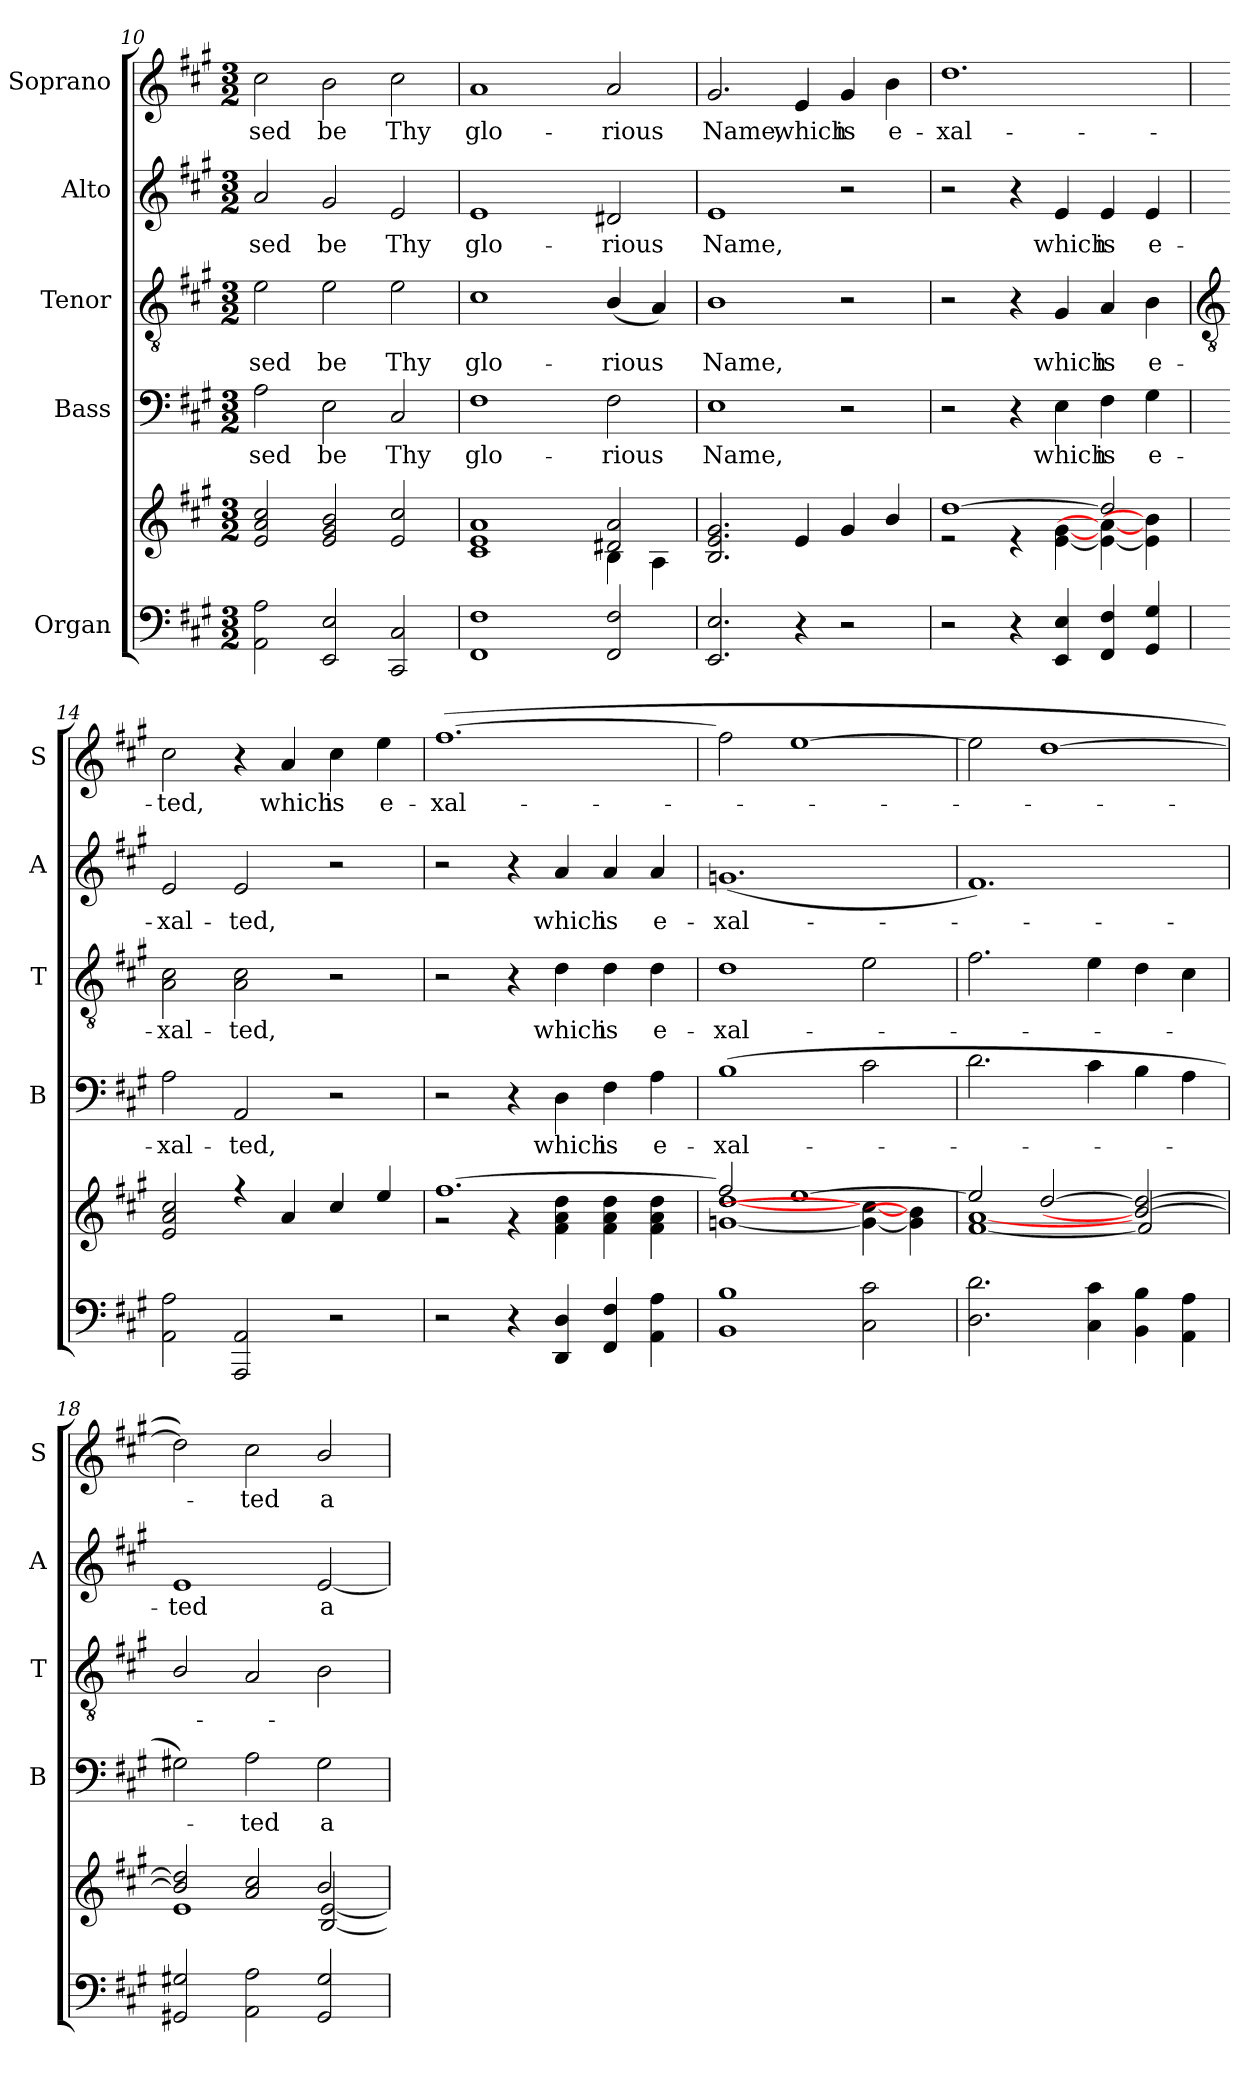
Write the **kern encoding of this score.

**kern	**kern	**kern	**text	**kern	**text	**kern	**text	**kern	**text
*part5	*part5	*part4	*part4	*part3	*part3	*part2	*part2	*part1	*part1
*staff6	*staff5	*staff4	*staff4	*staff3	*staff3	*staff2	*staff2	*staff1	*staff1
*I"Organ	*	*I"Bass	*	*I"Tenor	*	*I"Alto	*	*I"Soprano	*
*	*	*I'B	*	*I'T	*	*I'A	*	*I'S	*
*clefF4	*clefG2	*clefF4	*	*clefGv2	*	*clefG2	*	*clefG2	*
*k[f#c#g#]	*k[f#c#g#]	*k[f#c#g#]	*	*k[f#c#g#]	*	*k[f#c#g#]	*	*k[f#c#g#]	*
*A:	*A:	*A:	*	*A:	*	*A:	*	*A:	*
*M3/2	*M3/2	*M3/2	*	*M3/2	*	*M3/2	*	*M3/2	*
=10	=10	=10	=10	=10	=10	=10	=10	=10	=10
*	*^	*	*	*	*	*	*	*	*
!	!	!LO:N:vis=1	!	!LO:LY:b	!	!LO:LY:b	!	!LO:LY:b	!	!LO:LY:b
2AA 2A	2e 2a 2cc#	1.ryy	2A	-sed	2e	-sed	2a	sed	2cc#	-sed
!	!	!	!	!LO:LY:b	!	!LO:LY:b	!	!LO:LY:b	!	!LO:LY:b
2EE 2E	2e 2g# 2b	.	2E	be	2e	be	2g#	be	2b	be
!	!	!	!	!LO:LY:b	!	!LO:LY:b	!	!LO:LY:b	!	!LO:LY:b
2CC# 2C#	2e 2cc#	.	2C#	Thy	2e	Thy	2e	Thy	2cc#	Thy
=11	=11	=11	=11	=11	=11	=11	=11	=11	=11	=11
!	!	!	!	!LO:LY:b	!	!LO:LY:b	!	!LO:LY:b	!	!LO:LY:b
1FF# 1F#	1c# 1e 1a	2ryy	1F#	glo-	1c#	glo-	1e	glo-	1a	glo-
.	.	2ryy	.	.	.	.	.	.	.	.
!	!	!	!	!LO:LY:b	!	!LO:LY:b	!	!LO:LY:b	!	!LO:LY:b
2FF# 2F#	2d#X 2a	4B\	2F#	-rious	(<4B/	-rious	2d#X	-rious	2a	-rious
.	.	4A\	.	.	4A)	.	.	.	.	.
=12	=12	=12	=12	=12	=12	=12	=12	=12	=12	=12
!	!	!LO:N:vis=1	!	!LO:LY:b	!	!LO:LY:b	!	!LO:LY:b	!	!LO:LY:b
2.EE 2.E	2.B 2.e 2.g#	1.ryy	1E	Name,	1B	Name,	1e	Name,	2.g#	Name,
!	!	!	!	!	!	!	!	!	!	!LO:LY:b
4r	4e	.	.	.	.	.	.	.	4e	which
!	!	!	!	!	!	!	!	!	!	!LO:LY:b
2r	4g#	.	2r	.	2r	.	2r	.	4g#	is
!	!	!	!	!	!	!	!	!	!	!LO:LY:b
.	4b	.	.	.	.	.	.	.	4b	e-
=13	=13	=13	=13	=13	=13	=13	=13	=13	=13	=13
!	!	!	!	!	!	!	!	!	!	!LO:LY:b
2r	[1dd	2r	2r	.	2r	.	2r	.	1.dd	-xal-
4r	.	4r	4r	.	4r	.	4r	.	.	.
!	!	!	!	!LO:LY:b	!	!LO:LY:b	!	!LO:LY:b	!	!
4EE 4E	.	[4e\ [4g#\	4E	which	4G#	which	4e	which	.	.
!	!	!	!	!LO:LY:b	!	!LO:LY:b	!	!LO:LY:b	!	!
4FF# 4F#	2dd/]	4e\_ 4a\_	4F#	is	4A	is	4e	is	.	.
!	!	!	!	!LO:LY:b	!	!LO:LY:b	!	!LO:LY:b	!	!
4GG# 4G#	.	4e\] 4b\]	4G#	e-	4B	e-	4e	e-	.	.
!!LO:LB:g=z
=14	=14	=14	=14	=14	=14	=14	=14	=14	=14	=14
*	*	*	*	*	*clefGv2	*	*	*	*	*
!	!	!LO:N:vis=1	!	!LO:LY:b	!	!LO:LY:b	!	!LO:LY:b	!	!LO:LY:b
2AA 2A	2e 2a 2cc#	1.ryy	2A	-xal-	2A 2c#	-xal-	2e	-xal-	2cc#	-ted,
!	!	!	!	!LO:LY:b	!	!LO:LY:b	!	!LO:LY:b	!	!
2AAA 2AA	4r	.	2AA	-ted,	2A 2c#	-ted,	2e	-ted,	4r	.
!	!	!	!	!	!	!	!	!	!	!LO:LY:b
.	4a	.	.	.	.	.	.	.	4a	which
!	!	!	!	!	!	!	!	!	!	!LO:LY:b
2r	4cc#	.	2r	.	2r	.	2r	.	4cc#	is
!	!	!	!	!	!	!	!	!	!	!LO:LY:b
.	4ee	.	.	.	.	.	.	.	4ee	e-
=15	=15	=15	=15	=15	=15	=15	=15	=15	=15	=15
!	!	!	!	!	!	!	!	!	!	!LO:LY:b
2r	[1.ff#	2r	2r	.	2r	.	2r	.	(>[1.ff#	-xal-
4r	.	4r	4r	.	4r	.	4r	.	.	.
!	!	!	!	!LO:LY:b	!	!LO:LY:b	!	!LO:LY:b	!	!
4DD 4D	.	4f#\ 4a\ 4dd\	4D	which	4d	which	4a	which	.	.
!	!	!	!	!LO:LY:b	!	!LO:LY:b	!	!LO:LY:b	!	!
4FF# 4F#	.	4f#\ 4a\ 4dd\	4F#	is	4d	is	4a	is	.	.
!	!	!	!	!LO:LY:b	!	!LO:LY:b	!	!LO:LY:b	!	!
4AA 4A	.	4f#\ 4a\ 4dd\	4A	e-	4d	e-	4a	e-	.	.
=16	=16	=16	=16	=16	=16	=16	=16	=16	=16	=16
!	!	!	!	!LO:LY:b	!	!LO:LY:b	!	!LO:LY:b	!	!
1BB 1B	2ff#/]	[1gn\ [1dd\	(>1B	-xal-	1d	-xal-	(<1.gn	-xal-	2ff#]	.
.	[1ee	.	.	.	.	.	.	.	[1ee	.
2C# 2c#	.	4g\_ 4cc#\_	2c#	.	2e	.	.	.	.	.
.	.	4g\] 4b\]	.	.	.	.	.	.	.	.
=17	=17	=17	=17	=17	=17	=17	=17	=17	=17	=17
2.D 2.d	2ee/]	[1f#\ [1a\	2.d	.	2.f#	.	1.f#)	.	2ee]	.
.	[2dd/	.	.	.	.	.	.	.	[1dd	.
4C# 4c#	.	.	4c#	.	4e	.	.	.	.	.
4BB 4B	2b/_ 2dd/_	2f#/]	4B	.	4d	.	.	.	.	.
4AA 4A	.	.	4A	.	4c#	.	.	.	.	.
=18	=18	=18	=18	=18	=18	=18	=18	=18	=18	=18
!	!	!	!	!	!	!	!	!LO:LY:b	!	!
2GG#X 2G#X	2b/] 2dd/]	1e\	2G#X)	.	2B/	.	1e	ted	2dd])	.
!	!	!	!	!LO:LY:b	!	!	!	!	!	!LO:LY:b
2AA 2A	2a/ 2cc#/	.	2A	ted	2A/	.	.	.	2cc#	ted
!	!	!	!	!LO:LY:b	!	!	!	!LO:LY:b	!	!LO:LY:b
2GG# 2G#	2b/	[2B/ [2e/	2G#	a-	2B	.	[2e	a-	2b/	a-
*	*v	*v	*	*	*	*	*	*	*	*
=	=	=	=	=	=	=	=	=	=
*-	*-	*-	*-	*-	*-	*-	*-	*-	*-
